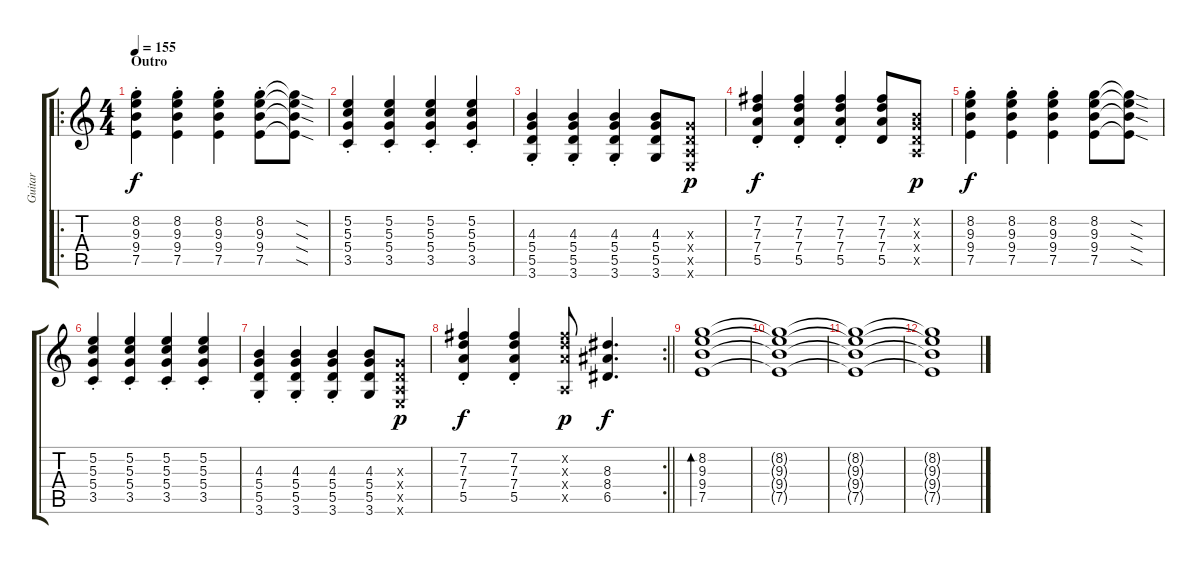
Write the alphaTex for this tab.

\track ("Guitar" "Guitar") {instrument electricguitarclean}
\staff {score tabs}
\tuning (E4 B3 G3 D3 A2 E2) {hide}
\ro
\ts (4 4)
\section ("" "Outro")
\tempo 155
\clef g2
\ks c
(8.2{st} 9.3{st} 9.4{st} 7.5{st}).4{dy f instrument electricguitarclean} (8.2{st} 9.3{st} 9.4{st} 7.5{st}).4 (8.2{st} 9.3{st} 9.4{st} 7.5{st}).4 (8.2{st} 9.3{st} 9.4{st} 7.5{st}).8 (8.2{sod t} 9.3{sod t} 9.4{sod t} 7.5{sod t}).8 |
(5.2{st} 5.3{st} 5.4{st} 3.5{st}).4 (5.2{st} 5.3{st} 5.4{st} 3.5{st}).4 (5.2{st} 5.3{st} 5.4{st} 3.5{st}).4 (5.2{st} 5.3{st} 5.4{st} 3.5{st}).4 |
(4.3{st} 5.4{st} 5.5{st} 3.6{st}).4 (4.3{st} 5.4{st} 5.5{st} 3.6{st}).4 (4.3{st} 5.4{st} 5.5{st} 3.6{st}).4 (4.3 5.4 5.5 3.6).8 (0.3{x} 0.4{x} 0.5{x} 0.6{x}).8{dy p} |
(7.2{st} 7.3{st} 7.4{st} 5.5{st}).4{dy f} (7.2{st} 7.3{st} 7.4{st} 5.5{st}).4 (7.2{st} 7.3{st} 7.4{st} 5.5{st}).4 (7.2 7.3 7.4 5.5).8 (0.2{x} 0.3{x} 0.4{x} 0.5{x}).8{dy p} |
(8.2{st} 9.3{st} 9.4{st} 7.5{st}).4{dy f} (8.2{st} 9.3{st} 9.4{st} 7.5{st}).4 (8.2{st} 9.3{st} 9.4{st} 7.5{st}).4 (8.2 9.3 9.4 7.5).8 (8.2{sod t} 9.3{sod t} 9.4{sod t} 7.5{sod t}).8 |
(5.2{st} 5.3{st} 5.4{st} 3.5{st}).4 (5.2{st} 5.3{st} 5.4{st} 3.5{st}).4 (5.2{st} 5.3{st} 5.4{st} 3.5{st}).4 (5.2{st} 5.3{st} 5.4{st} 3.5{st}).4 |
(4.3{st} 5.4{st} 5.5{st} 3.6{st}).4 (4.3{st} 5.4{st} 5.5{st} 3.6{st}).4 (4.3{st} 5.4{st} 5.5{st} 3.6{st}).4 (4.3 5.4 5.5 3.6).8 (0.3{x} 0.4{x} 0.5{x} 0.6{x}).8{dy p} |
\rc 2
\barLineRight lightlight
(7.2{st} 7.3{st} 7.4{st} 5.5{st}).4{dy f} (7.2{st} 7.3{st} 7.4{st} 5.5{st}).4 (7.2{x} 7.3{x} 7.4{x} 0.5{x}).8{dy p} (8.3 8.4 6.5).4{d dy f} |
(8.2 9.3 9.4 7.5).1{bd 120} |
(8.2{t} 9.3{t} 9.4{t} 7.5{t}).1 |
(8.2{t} 9.3{t} 9.4{t} 7.5{t}).1 |
(8.2{t} 9.3{t} 9.4{t} 7.5{t}).1
